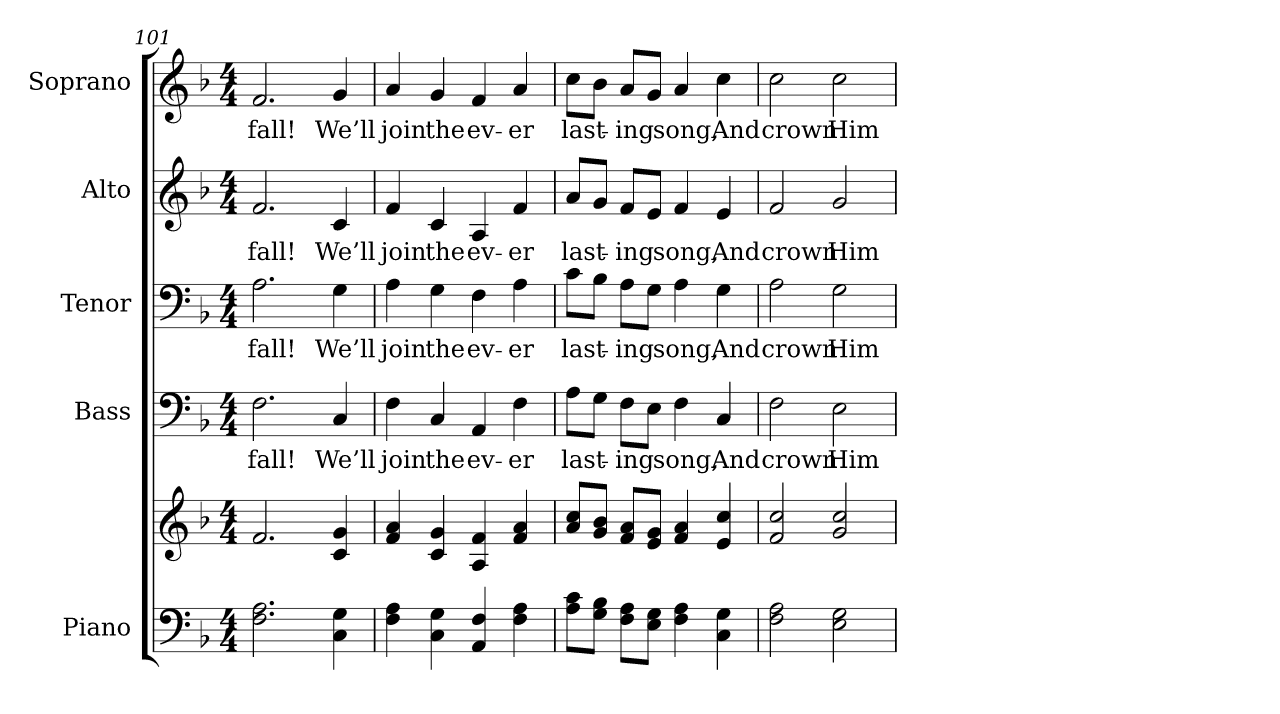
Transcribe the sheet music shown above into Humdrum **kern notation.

**kern	**kern	**kern	**text	**kern	**text	**kern	**text	**kern	**text
*part5	*part5	*part4	*part4	*part3	*part3	*part2	*part2	*part1	*part1
*staff6	*staff5	*staff4	*staff4	*staff3	*staff3	*staff2	*staff2	*staff1	*staff1
*I"Piano	*	*I"Bass	*	*I"Tenor	*	*I"Alto	*	*I"Soprano	*
*I'Pno.	*	*I'B.	*	*I'T.	*	*I'A.	*	*I'S.	*
*clefF4	*clefG2	*clefF4	*	*clefF4	*	*clefG2	*	*clefG2	*
*k[b-]	*k[b-]	*k[b-]	*	*k[b-]	*	*k[b-]	*	*k[b-]	*
*F:	*F:	*F:	*	*F:	*	*F:	*	*F:	*
*M4/4	*M4/4	*M4/4	*	*M4/4	*	*M4/4	*	*M4/4	*
=101	=101	=101	=101	=101	=101	=101	=101	=101	=101
!	!	!	!LO:LY:b:color=#000000	!	!	!	!	!	!
!	!	!	!	!	!LO:LY:b:color=#000000	!	!	!	!
!	!	!	!	!	!	!	!LO:LY:b:color=#000000	!	!
!	!	!	!	!	!	!	!	!	!LO:LY:b:color=#000000
2.Fi\ 2.Ai	2.fi/	2.Fi\	fall!	2.Ai\	fall!	2.fi/	fall!	2.fi/	fall!
!	!	!	!LO:LY:b:color=#000000	!	!	!	!	!	!
!	!	!	!	!	!LO:LY:b:color=#000000	!	!	!	!
!	!	!	!	!	!	!	!LO:LY:b:color=#000000	!	!
!	!	!	!	!	!	!	!	!	!LO:LY:b:color=#000000
4Ci\ 4Gi	4ci/ 4gi	4Ci/	We’ll	4Gi\	We’ll	4ci/	We’ll	4gi/	We’ll
!!LO:PB:g=z
=102	=102	=102	=102	=102	=102	=102	=102	=102	=102
!	!	!	!LO:LY:b:color=#000000	!	!	!	!	!	!
!	!	!	!	!	!LO:LY:b:color=#000000	!	!	!	!
!	!	!	!	!	!	!	!LO:LY:b:color=#000000	!	!
!	!	!	!	!	!	!	!	!	!LO:LY:b:color=#000000
4Fi\ 4Ai	4fi/ 4ai	4Fi\	join	4Ai\	join	4fi/	join	4ai/	join
!	!	!	!LO:LY:b:color=#000000	!	!	!	!	!	!
!	!	!	!	!	!LO:LY:b:color=#000000	!	!	!	!
!	!	!	!	!	!	!	!LO:LY:b:color=#000000	!	!
!	!	!	!	!	!	!	!	!	!LO:LY:b:color=#000000
4Ci\ 4Gi	4ci/ 4gi	4Ci/	the	4Gi\	the	4ci/	the	4gi/	the
!	!	!	!LO:LY:b:color=#000000	!	!	!	!	!	!
!	!	!	!	!	!LO:LY:b:color=#000000	!	!	!	!
!	!	!	!	!	!	!	!LO:LY:b:color=#000000	!	!
!	!	!	!	!	!	!	!	!	!LO:LY:b:color=#000000
4AAi/ 4Fi	4Ai/ 4fi	4AAi/	ev-	4Fi\	ev-	4Ai/	ev-	4fi/	ev-
!	!	!	!LO:LY:b:color=#000000	!	!	!	!	!	!
!	!	!	!	!	!LO:LY:b:color=#000000	!	!	!	!
!	!	!	!	!	!	!	!LO:LY:b:color=#000000	!	!
!	!	!	!	!	!	!	!	!	!LO:LY:b:color=#000000
4Fi\ 4Ai	4fi/ 4ai	4Fi\	-er	4Ai\	-er	4fi/	-er	4ai/	-er
=103	=103	=103	=103	=103	=103	=103	=103	=103	=103
!	!	!	!LO:LY:b:color=#000000	!	!	!	!	!	!
!	!	!	!	!	!LO:LY:b:color=#000000	!	!	!	!
!	!	!	!	!	!	!	!LO:LY:b:color=#000000	!	!
!	!	!	!	!	!	!	!	!	!LO:LY:b:color=#000000
8Ai\ 8ciL	8ai/ 8cciL	8Ai\L	last-	8ci\L	last-	8ai/L	last-	8cci\L	last-
8Gi\ 8B-iJ	8gi/ 8b-iJ	8Gi\J	.	8B-i\J	.	8gi/J	.	8b-i\J	.
!	!	!	!LO:LY:b:color=#000000	!	!	!	!	!	!
!	!	!	!	!	!LO:LY:b:color=#000000	!	!	!	!
!	!	!	!	!	!	!	!LO:LY:b:color=#000000	!	!
!	!	!	!	!	!	!	!	!	!LO:LY:b:color=#000000
8Fi\ 8AiL	8fi/ 8aiL	8Fi\L	-ing	8Ai\L	-ing	8fi/L	-ing	8ai/L	-ing
8Ei\ 8GiJ	8ei/ 8giJ	8Ei\J	.	8Gi\J	.	8ei/J	.	8gi/J	.
!	!	!	!LO:LY:b:color=#000000	!	!	!	!	!	!
!	!	!	!	!	!LO:LY:b:color=#000000	!	!	!	!
!	!	!	!	!	!	!	!LO:LY:b:color=#000000	!	!
!	!	!	!	!	!	!	!	!	!LO:LY:b:color=#000000
4Fi\ 4Ai	4fi/ 4ai	4Fi\	song,	4Ai\	song,	4fi/	song,	4ai/	song,
!	!	!	!LO:LY:b:color=#000000	!	!	!	!	!	!
!	!	!	!	!	!LO:LY:b:color=#000000	!	!	!	!
!	!	!	!	!	!	!	!LO:LY:b:color=#000000	!	!
!	!	!	!	!	!	!	!	!	!LO:LY:b:color=#000000
4Ci\ 4Gi	4ei/ 4cci	4Ci/	And	4Gi\	And	4ei/	And	4cci\	And
!!LO:LB:g=z
=104	=104	=104	=104	=104	=104	=104	=104	=104	=104
!	!	!	!LO:LY:b:color=#000000	!	!	!	!	!	!
!	!	!	!	!	!LO:LY:b:color=#000000	!	!	!	!
!	!	!	!	!	!	!	!LO:LY:b:color=#000000	!	!
!	!	!	!	!	!	!	!	!	!LO:LY:b:color=#000000
2Fi\ 2Ai	2fi/ 2cci	2Fi\	crown	2Ai\	crown	2fi/	crown	2cci\	crown
!	!	!	!LO:LY:b:color=#000000	!	!	!	!	!	!
!	!	!	!	!	!LO:LY:b:color=#000000	!	!	!	!
!	!	!	!	!	!	!	!LO:LY:b:color=#000000	!	!
!	!	!	!	!	!	!	!	!	!LO:LY:b:color=#000000
2Ei\ 2Gi	2gi/ 2cci	2Ei\	Him	2Gi\	Him	2gi/	Him	2cci\	Him
=	=	=	=	=	=	=	=	=	=
*-	*-	*-	*-	*-	*-	*-	*-	*-	*-
